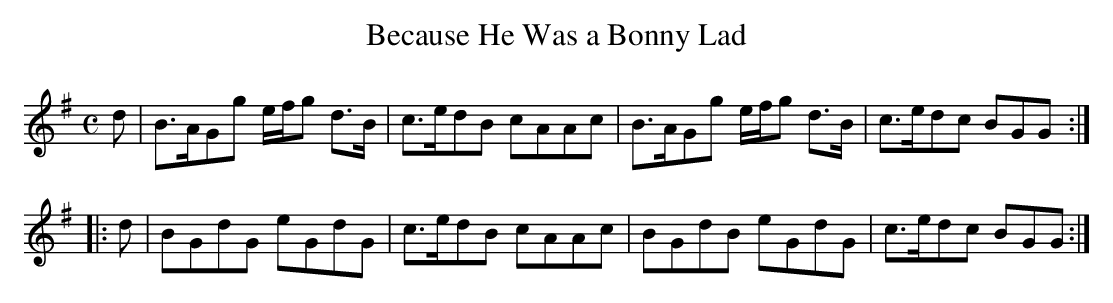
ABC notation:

X:1
T:Because He Was a Bonny Lad
L:1/8
M:C
K:G
d|B>AGg e/f/g d>B|c>edB cAAc|B>AGg e/f/g d>B|c>edc BGG:|
|:d|BGdG eGdG|c>edB cAAc|BGdB eGdG|c>edc BGG:|
